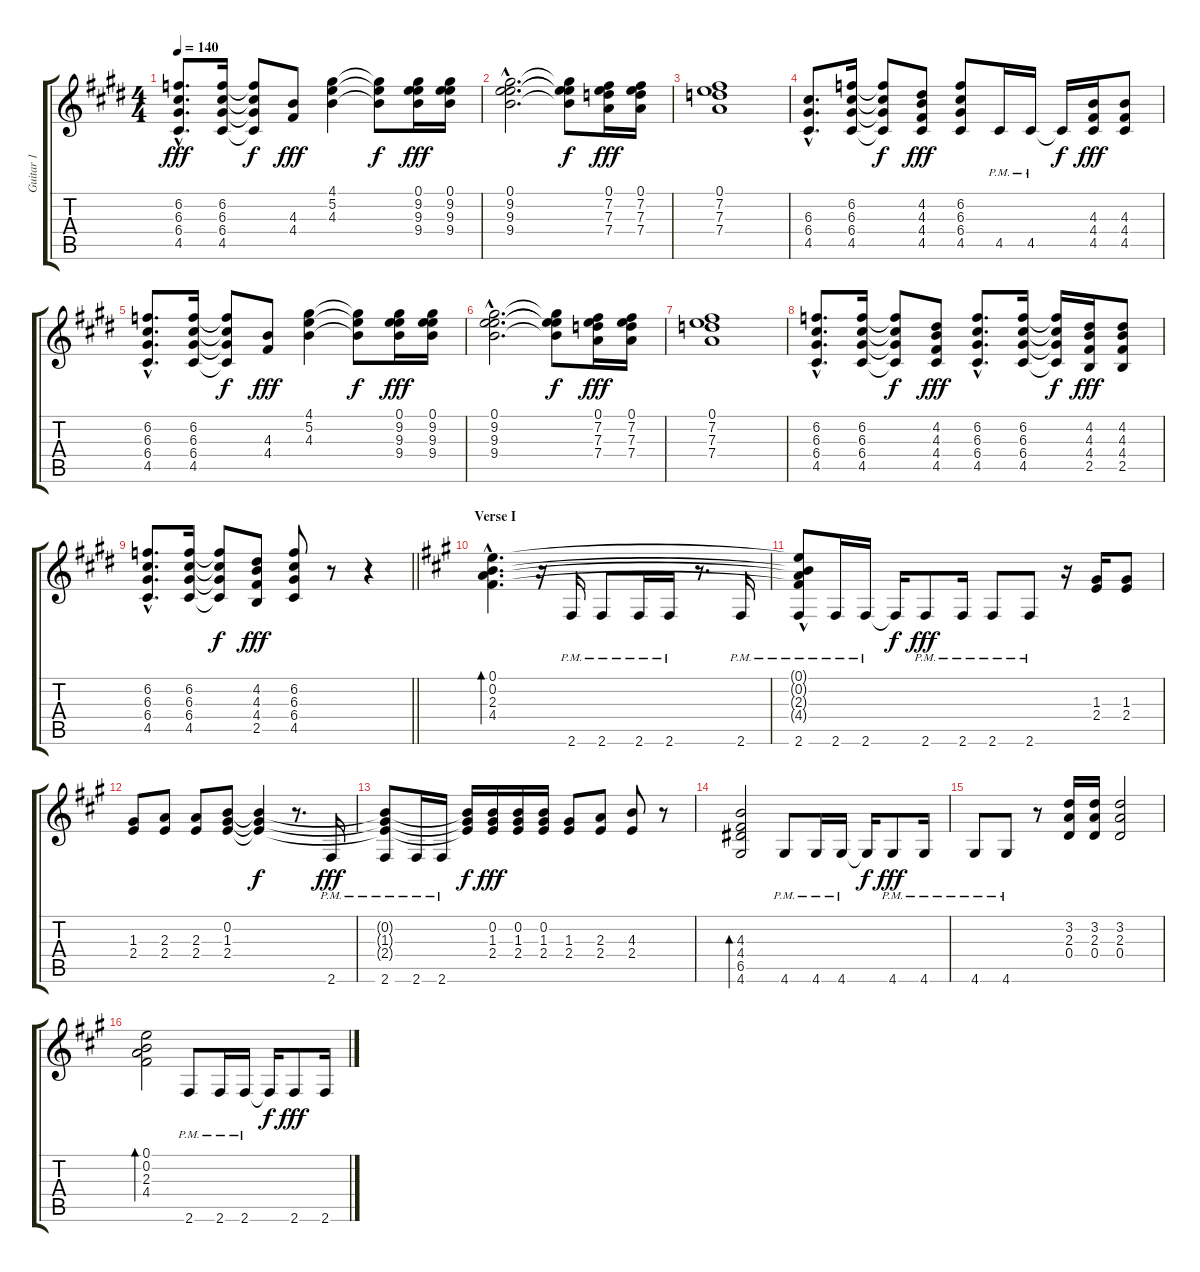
\track ("Guitar 1" "Guitar 1") {instrument distortionguitar}
\staff {score tabs}
\tuning (E4 B3 G3 D3 A2 E2) {hide}
\ts (4 4)
\tempo 140
\clef g2
\ks e
(6.2{hac} 6.3{hac} 6.4{hac} 4.5{hac}).8{d dy fff} (6.2 6.3 6.4 4.5).16 (6.2{t} 6.3{t} 6.4{t} 4.5{t}).8{dy f} (4.3 4.4).8{dy fff} (4.1 5.2 4.3).4 (4.1{t} 5.2{t} 4.3{t}).8{dy f} (0.1 9.2 9.3 9.4).16{dy fff} (0.1 9.2 9.3 9.4).16 |
(0.1{hac} 9.2{hac} 9.3{hac} 9.4{hac}).2{d} (0.1{t} 9.2{t} 9.3{t} 9.4{t}).8{dy f} (0.1 7.2 7.3 7.4).16{dy fff} (0.1 7.2 7.3 7.4).16 |
(0.1 7.2 7.3 7.4).1 |
(6.3{hac} 6.4{hac} 4.5{hac}).8{d} (6.2 6.3 6.4 4.5).16 (6.2{t} 6.3{t} 6.4{t} 4.5{t}).8{dy f} (4.2 4.3 4.4 4.5).8{dy fff} (6.2 6.3 6.4 4.5).8 4.5{pm}.16 4.5{pm}.16 4.5{t}.16{dy f} (4.3 4.4 4.5).16{dy fff} (4.3 4.4 4.5).8 |
(6.2{hac} 6.3{hac} 6.4{hac} 4.5{hac}).8{d} (6.2 6.3 6.4 4.5).16 (6.2{t} 6.3{t} 6.4{t} 4.5{t}).8{dy f} (4.3 4.4).8{dy fff} (4.1 5.2 4.3).4 (4.1{t} 5.2{t} 4.3{t}).8{dy f} (0.1 9.2 9.3 9.4).16{dy fff} (0.1 9.2 9.3 9.4).16 |
(0.1{hac} 9.2{hac} 9.3{hac} 9.4{hac}).2{d} (0.1{t} 9.2{t} 9.3{t} 9.4{t}).8{dy f} (0.1 7.2 7.3 7.4).16{dy fff} (0.1 7.2 7.3 7.4).16 |
(0.1 7.2 7.3 7.4).1 |
(6.2{hac} 6.3{hac} 6.4{hac} 4.5{hac}).8{d} (6.2 6.3 6.4 4.5).16 (6.2{t} 6.3{t} 6.4{t} 4.5{t}).8{dy f} (4.2 4.3 4.4 4.5).8{dy fff} (6.2{hac} 6.3{hac} 6.4{hac} 4.5{hac}).8{d} (6.2 6.3 6.4 4.5).16 (6.2{t} 6.3{t} 6.4{t} 4.5{t}).16{dy f} (4.2 4.3 4.4 2.5).16{dy fff} (4.2 4.3 4.4 2.5).8 |
\barLineRight lightlight
(6.2{hac} 6.3{hac} 6.4{hac} 4.5{hac}).8{d} (6.2 6.3 6.4 4.5).16 (6.2{t} 6.3{t} 6.4{t} 4.5{t}).8{dy f} (4.2 4.3 4.4 2.5).8{dy fff} (6.2 6.3 6.4 4.5).8 r.8 r.4 |
\section ("" "Verse I")
\ks a
(0.1{hac} 0.2{hac} 2.3{hac} 4.4{hac}).4{d bd 240} r.16 2.6{pm}.16 2.6{pm}.8 2.6{pm}.16 2.6{pm}.16 r.8{d} 2.6{pm}.16 |
(0.1{hac t} 0.2{hac t} 2.3{hac t} 4.4{hac t} 2.6{pm}).8 2.6{pm}.16 2.6{pm}.16 2.6{t}.16{dy f} 2.6{pm}.8{dy fff} 2.6{pm}.16 2.6{pm}.8 2.6{pm}.8 r.16 (1.3 2.4).16 (1.3 2.4).8 |
(1.3 2.4).8 (2.3 2.4).8 (2.3 2.4).8 (0.2 1.3 2.4).8 (0.2{t} 1.3{t} 2.4{t}).4{dy f} r.8{d} 2.6{pm}.16{dy fff} |
(0.2{t} 1.3{t} 2.4{t} 2.6{pm}).8 2.6{pm}.16 2.6{pm}.16 (0.2{t} 1.3{t} 2.4{t}).16{dy f} (0.2 1.3 2.4).16{dy fff} (0.2 1.3 2.4).16 (0.2 1.3 2.4).16 (1.3 2.4).8 (2.3 2.4).8 (4.3 2.4).8 r.8 |
(4.3 4.4 6.5 4.6).2{bd 240} 4.6{pm}.8 4.6{pm}.16 4.6{pm}.16 4.6{t}.16{dy f} 4.6{pm}.8{dy fff} 4.6{pm}.16 |
4.6{pm}.8 4.6{pm}.8 r.8 (3.2 2.3 0.4).16 (3.2 2.3 0.4).16 (3.2 2.3 0.4).2 |
(0.1 0.2 2.3 4.4).2{bd 240} 2.6{pm}.8 2.6{pm}.16 2.6{pm}.16 2.6{t}.16{dy f} 2.6.8{dy fff} 2.6.16
